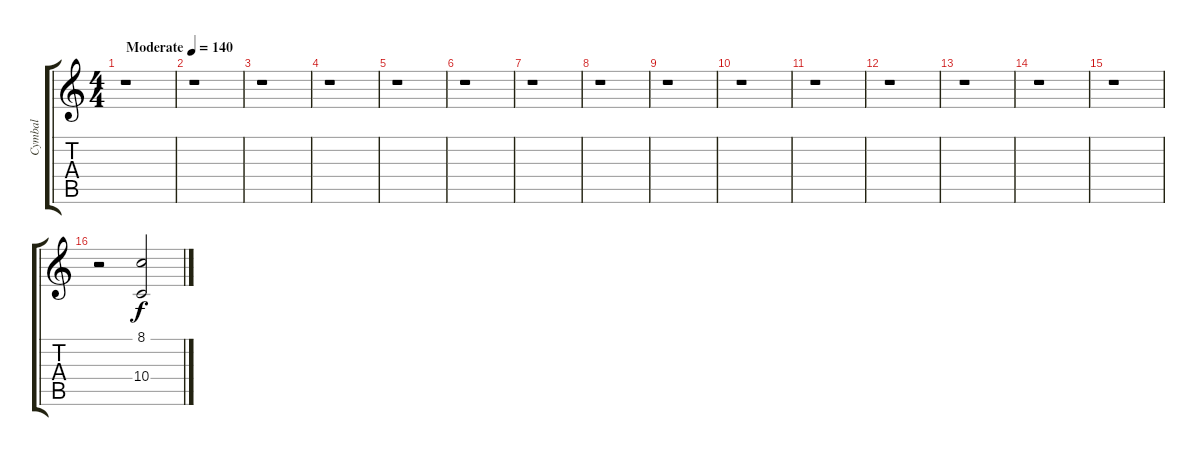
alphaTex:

\track ("Cymbal" "Cymbal") {instrument reversecymbal}
\staff {score tabs}
\tuning (E4 B3 G3 D3 A2 E2) {hide}
\ts (4 4)
\tempo (140 "Moderate")
\clef g2
\ks c
r.1{dy f instrument reversecymbal} |
r.1 |
r.1 |
r.1 |
r.1 |
r.1 |
r.1 |
r.1 |
r.1 |
r.1 |
r.1 |
r.1 |
r.1 |
r.1 |
r.1 |
r.2 (8.1 10.4).2
